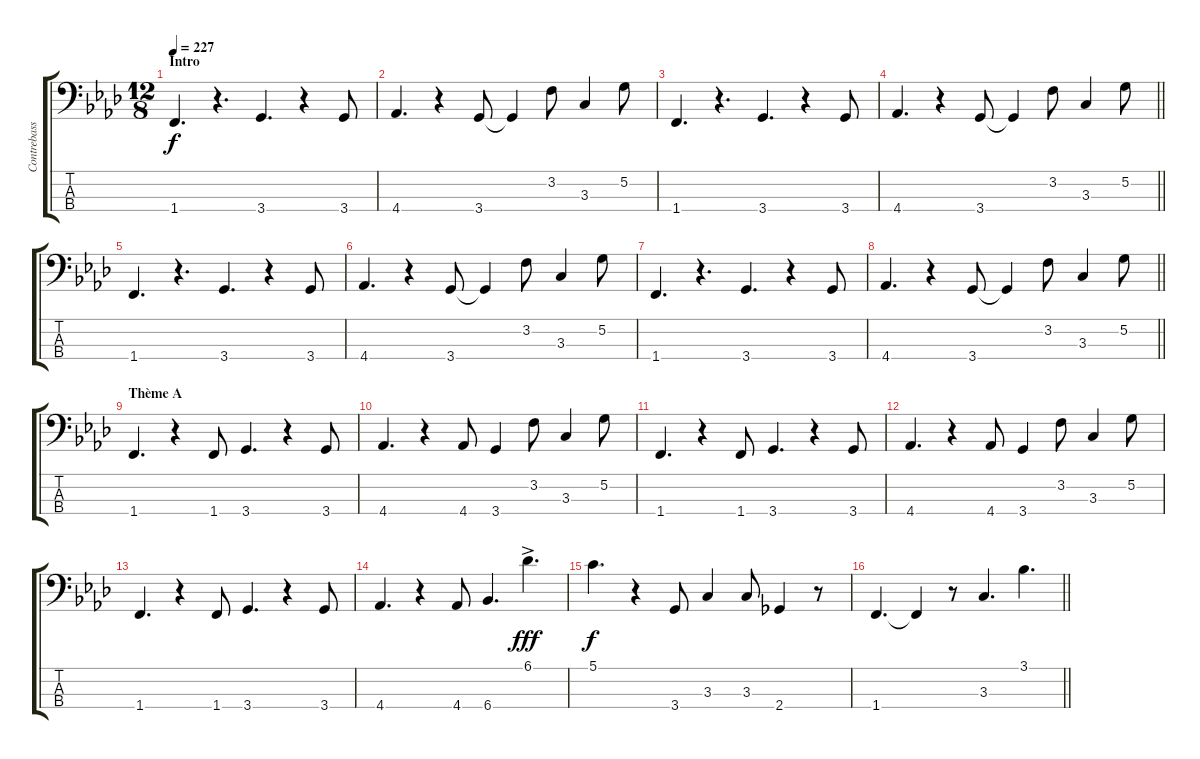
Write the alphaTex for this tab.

\track ("Contrebasse" "Contrebass") {instrument acousticbass}
\staff {score tabs}
\tuning (G2 D2 A1 E1) {hide}
\ts (12 8)
\section ("" "Intro")
\tempo 227
\clef f4
\ks fminor
1.4.4{d dy f volume 4 balance 12 instrument acousticbass} r.4{d} 3.4.4{d} r.4 3.4.8 |
4.4.4{d volume 5 balance 12 instrument acousticbass} r.4 3.4.8 3.4{t}.4 3.2.8 3.3.4 5.2.8 |
1.4.4{d volume 6 balance 12 instrument acousticbass} r.4{d} 3.4.4{d} r.4 3.4.8 |
\barLineRight lightlight
4.4.4{d volume 7 balance 12 instrument acousticbass} r.4 3.4.8 3.4{t}.4 3.2.8 3.3.4 5.2.8 |
1.4.4{d volume 8 balance 12 instrument acousticbass} r.4{d} 3.4.4{d} r.4 3.4.8 |
4.4.4{d volume 9 instrument acousticbass} r.4 3.4.8 3.4{t}.4 3.2.8 3.3.4 5.2.8 |
1.4.4{d volume 10 balance 12 instrument acousticbass} r.4{d} 3.4.4{d} r.4 3.4.8 |
\barLineRight lightlight
4.4.4{d volume 11 balance 12 instrument acousticbass} r.4 3.4.8 3.4{t}.4 3.2.8 3.3.4 5.2.8 |
\section ("" "Thème A")
1.4.4{d volume 12 balance 12} r.4 1.4.8 3.4.4{d} r.4 3.4.8 |
4.4.4{d} r.4 4.4.8 3.4.4 3.2.8 3.3.4 5.2.8 |
1.4.4{d} r.4 1.4.8 3.4.4{d} r.4 3.4.8 |
4.4.4{d} r.4 4.4.8 3.4.4 3.2.8 3.3.4 5.2.8 |
1.4.4{d} r.4 1.4.8 3.4.4{d} r.4 3.4.8 |
4.4.4{d} r.4 4.4.8 6.4.4{d} 6.1{ac}.4{d dy fff} |
5.1.4{d dy f} r.4 3.4.8 3.3.4 3.3.8 2.4.4 r.8 |
\barLineRight lightlight
1.4.4{d} 1.4{t}.4 r.8 3.3.4{d} 3.1.4{d}
